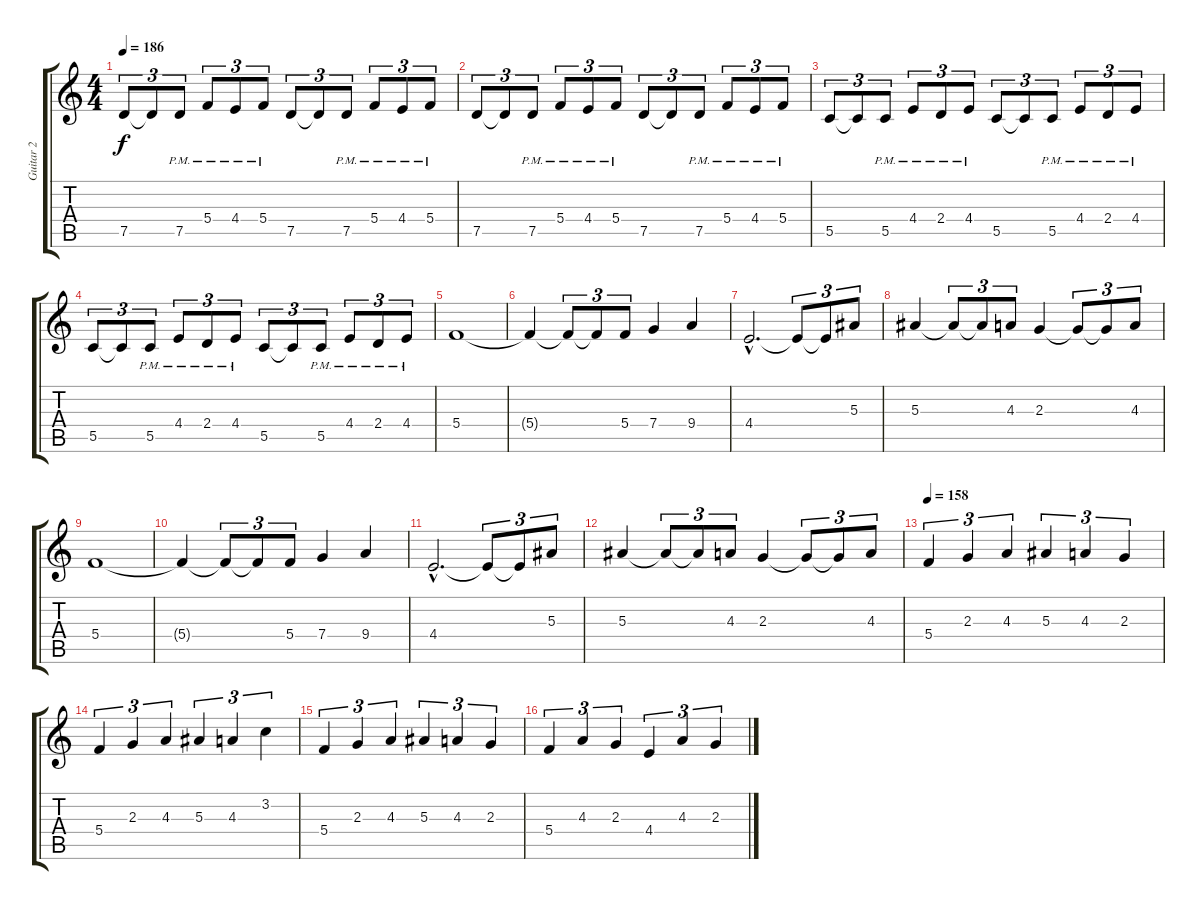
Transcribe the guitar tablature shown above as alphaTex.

\track ("Guitar 2" "Guitar 2") {instrument distortionguitar}
\staff {score tabs}
\tuning (D4 A3 F3 C3 G2 D2) {hide}
\ts (4 4)
\tempo 186
\clef g2
\ks c
7.5.8{tu (3 2) dy f} 7.5{t}.8{tu (3 2)} 7.5{pm}.8{tu (3 2)} 5.4{pm}.8{tu (3 2)} 4.4{pm}.8{tu (3 2)} 5.4{pm}.8{tu (3 2)} 7.5.8{tu (3 2)} 7.5{t}.8{tu (3 2)} 7.5{pm}.8{tu (3 2)} 5.4{pm}.8{tu (3 2)} 4.4{pm}.8{tu (3 2)} 5.4{pm}.8{tu (3 2)} |
7.5.8{tu (3 2)} 7.5{t}.8{tu (3 2)} 7.5{pm}.8{tu (3 2)} 5.4{pm}.8{tu (3 2)} 4.4{pm}.8{tu (3 2)} 5.4{pm}.8{tu (3 2)} 7.5.8{tu (3 2)} 7.5{t}.8{tu (3 2)} 7.5{pm}.8{tu (3 2)} 5.4{pm}.8{tu (3 2)} 4.4{pm}.8{tu (3 2)} 5.4{pm}.8{tu (3 2)} |
5.5.8{tu (3 2)} 5.5{t}.8{tu (3 2)} 5.5{pm}.8{tu (3 2)} 4.4{pm}.8{tu (3 2)} 2.4{pm}.8{tu (3 2)} 4.4{pm}.8{tu (3 2)} 5.5.8{tu (3 2)} 5.5{t}.8{tu (3 2)} 5.5{pm}.8{tu (3 2)} 4.4{pm}.8{tu (3 2)} 2.4{pm}.8{tu (3 2)} 4.4{pm}.8{tu (3 2)} |
5.5.8{tu (3 2)} 5.5{t}.8{tu (3 2)} 5.5{pm}.8{tu (3 2)} 4.4{pm}.8{tu (3 2)} 2.4{pm}.8{tu (3 2)} 4.4{pm}.8{tu (3 2)} 5.5.8{tu (3 2)} 5.5{t}.8{tu (3 2)} 5.5{pm}.8{tu (3 2)} 4.4{pm}.8{tu (3 2)} 2.4{pm}.8{tu (3 2)} 4.4{pm}.8{tu (3 2)} |
5.4.1 |
5.4{t}.4 5.4{t}.8{tu (3 2)} 5.4{t}.8{tu (3 2)} 5.4.8{tu (3 2)} 7.4.4 9.4.4 |
4.4{hac}.2{d} 4.4{t}.8{tu (3 2)} 4.4{t}.8{tu (3 2)} 5.3.8{tu (3 2)} |
5.3.4 5.3{t}.8{tu (3 2)} 5.3{t}.8{tu (3 2)} 4.3.8{tu (3 2)} 2.3.4 2.3{t}.8{tu (3 2)} 2.3{t}.8{tu (3 2)} 4.3.8{tu (3 2)} |
5.4.1 |
5.4{t}.4 5.4{t}.8{tu (3 2)} 5.4{t}.8{tu (3 2)} 5.4.8{tu (3 2)} 7.4.4 9.4.4 |
4.4{hac}.2{d} 4.4{t}.8{tu (3 2)} 4.4{t}.8{tu (3 2)} 5.3.8{tu (3 2)} |
5.3.4 5.3{t}.8{tu (3 2)} 5.3{t}.8{tu (3 2)} 4.3.8{tu (3 2)} 2.3.4 2.3{t}.8{tu (3 2)} 2.3{t}.8{tu (3 2)} 4.3.8{tu (3 2)} |
\tempo 158
5.4.4{tu (3 2)} 2.3.4{tu (3 2)} 4.3.4{tu (3 2)} 5.3.4{tu (3 2)} 4.3.4{tu (3 2)} 2.3.4{tu (3 2)} |
5.4.4{tu (3 2)} 2.3.4{tu (3 2)} 4.3.4{tu (3 2)} 5.3.4{tu (3 2)} 4.3.4{tu (3 2)} 3.2.4{tu (3 2)} |
5.4.4{tu (3 2)} 2.3.4{tu (3 2)} 4.3.4{tu (3 2)} 5.3.4{tu (3 2)} 4.3.4{tu (3 2)} 2.3.4{tu (3 2)} |
5.4.4{tu (3 2)} 4.3.4{tu (3 2)} 2.3.4{tu (3 2)} 4.4.4{tu (3 2)} 4.3.4{tu (3 2)} 2.3.4{tu (3 2)}
